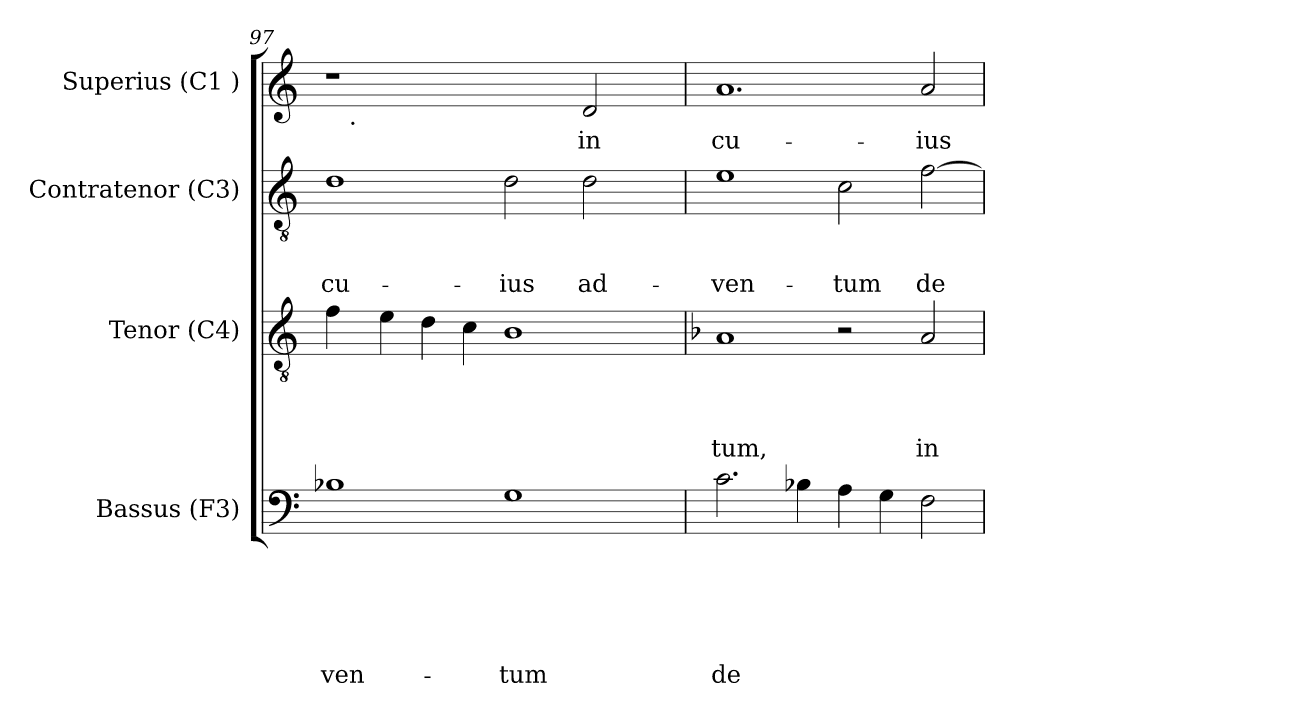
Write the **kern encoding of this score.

**kern	**text	**text	**text	**text	**text	**text	**kern	**text	**text	**text	**text	**kern	**text	**text	**text	**kern	**text
*part4	*part4	*part4	*part4	*part4	*part4	*part4	*part3	*part3	*part3	*part3	*part3	*part2	*part2	*part2	*part2	*part1	*part1
*staff4	*staff4	*staff4	*staff4	*staff4	*staff4	*staff4	*staff3	*staff3	*staff3	*staff3	*staff3	*staff2	*staff2	*staff2	*staff2	*staff1	*staff1
*I"Bassus (F3)	*	*	*	*	*	*	*I"Tenor (C4)	*	*	*	*	*I"Contratenor (C3)	*	*	*	*I"Superius (C1 )	*
*I'Bass.	*	*	*	*	*	*	*I'T.	*	*	*	*	*I'C.	*	*	*	*I'S.	*
!!LO:LB:g=z
*clefF4	*	*	*	*	*	*	*clefGv2	*	*	*	*	*clefGv2	*	*	*	*clefG2	*
*k[]	*	*	*	*	*	*	*k[]	*	*	*	*	*k[]	*	*	*	*k[]	*
*C:	*	*	*	*	*	*	*C:	*	*	*	*	*C:	*	*	*	*C:	*
=97	=97	=97	=97	=97	=97	=97	=97	=97	=97	=97	=97	=97	=97	=97	=97	=97	=97
!	!	!	!	!	!	!LO:LY:b	!	!	!	!	!	!	!	!	!LO:LY:b	!	!
*	*	*	*	*	*	*	*	*	*	*	*	*	*	*	*	*^	*
1B-X	.	.	.	.	.	-ven-	4f\	.	.	.	.	1d	.	.	cu-	1r	16.ryy	.
!	!	!	!	!	!	!	!	!	!	!	!	!	!	!	!	!	!LO:TX:b:t=.	!
.	.	.	.	.	.	.	.	.	.	.	.	.	.	.	.	.	1ryy	.
.	.	.	.	.	.	.	4e\	.	.	.	.	.	.	.	.	.	.	.
.	.	.	.	.	.	.	4d\	.	.	.	.	.	.	.	.	.	.	.
.	.	.	.	.	.	.	4c\	.	.	.	.	.	.	.	.	.	.	.
!	!	!	!	!	!	!LO:LY:b	!	!	!	!	!	!	!	!	!LO:LY:b	!	!	!
1G	.	.	.	.	.	-tum	1B	.	.	.	.	2d\	.	.	-ius	2ryy	.	.
.	.	.	.	.	.	.	.	.	.	.	.	.	.	.	.	.	2ryy	.
!	!	!	!	!	!	!	!	!	!	!	!	!	!	!	!LO:LY:b	!	!	!LO:LY:b
.	.	.	.	.	.	.	.	.	.	.	.	2d\	.	.	ad-	2d/	.	in
.	.	.	.	.	.	.	.	.	.	.	.	.	.	.	.	.	4ryy	.
.	.	.	.	.	.	.	.	.	.	.	.	.	.	.	.	.	8ryy	.
.	.	.	.	.	.	.	.	.	.	.	.	.	.	.	.	.	32ryy	.
*	*	*	*	*	*	*	*	*	*	*	*	*	*	*	*	*v	*v	*
=98	=98	=98	=98	=98	=98	=98	=98	=98	=98	=98	=98	=98	=98	=98	=98	=98	=98
*	*	*	*	*	*	*	*k[b-]	*	*	*	*	*	*	*	*	*	*
*	*	*	*	*	*	*	*F:	*	*	*	*	*	*	*	*	*	*
*	*	*	*	*	*	*	*	*	*	*	*	*	*	*	*	*^	*
!	!	!	!	!	!	!LO:LY:b	!	!	!	!	!LO:LY:b	!	!	!	!LO:LY:b	!	!	!LO:LY:b
*	*	*	*	*	*	*	*	*	*	*	*	*	*	*	*	*v	*v	*
2.c\	.	.	.	.	.	de	1A	.	.	.	-tum,	1e	.	.	-ven-	1.a	cu-
4B-X\	.	.	.	.	.	.	.	.	.	.	.	.	.	.	.	.	.
!	!	!	!	!	!	!	!	!	!	!	!	!	!	!	!LO:LY:b	!	!
4A\	.	.	.	.	.	.	2r	.	.	.	.	2c\	.	.	-tum	.	.
4G\	.	.	.	.	.	.	.	.	.	.	.	.	.	.	.	.	.
!	!	!	!	!	!	!	!	!	!	!	!LO:LY:b	!	!	!	!LO:LY:b	!	!LO:LY:b
2F\	.	.	.	.	.	.	2A/	.	.	.	in	[>2f\	.	.	de	2a/	-ius
=	=	=	=	=	=	=	=	=	=	=	=	=	=	=	=	=	=
*-	*-	*-	*-	*-	*-	*-	*-	*-	*-	*-	*-	*-	*-	*-	*-	*-	*-
